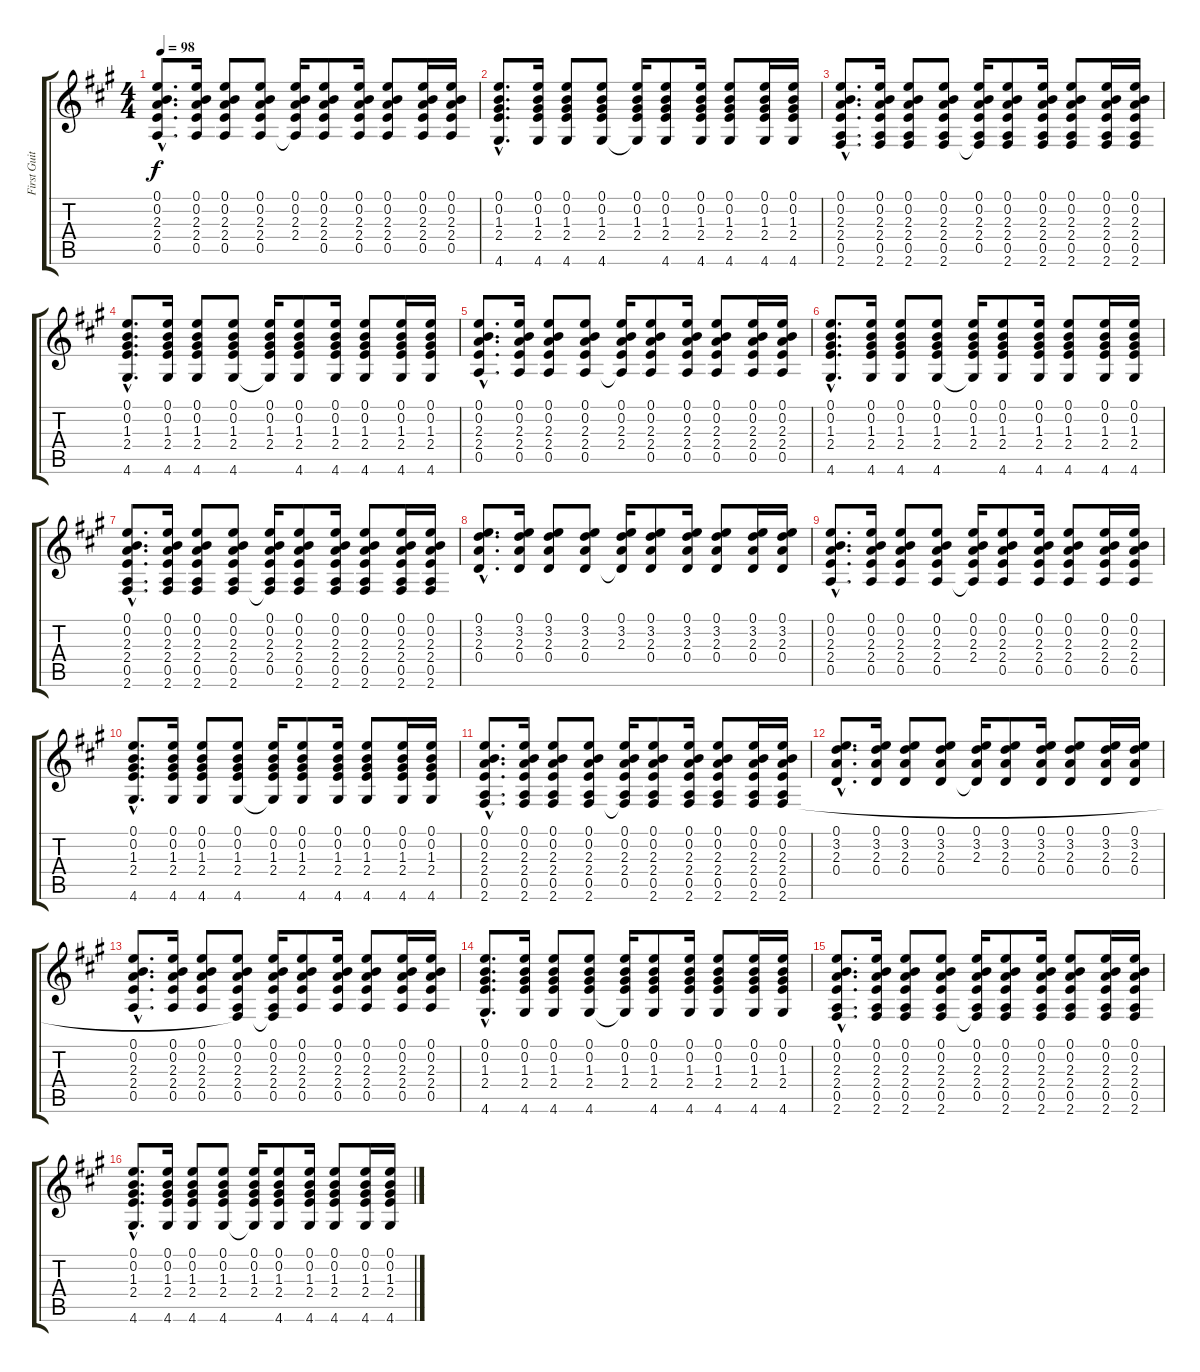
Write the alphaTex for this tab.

\track ("First Guitar" "First Guit") {instrument acousticguitarsteel}
\staff {score tabs}
\tuning (E4 B3 G3 D3 A2 E2) {hide}
\ts (4 4)
\tempo 98
\clef g2
\ks a
(0.1{hac} 0.2{hac} 2.3{hac} 2.4{hac} 0.5{hac}).8{d dy f} (0.1 0.2 2.3 2.4 0.5).16 (0.1 0.2 2.3 2.4 0.5).8 (0.1 0.2 2.3 2.4 0.5).8 (0.1 0.2 2.3 2.4 0.5{t}).16 (0.1 0.2 2.3 2.4 0.5).8 (0.1 0.2 2.3 2.4 0.5).16 (0.1 0.2 2.3 2.4 0.5).8 (0.1 0.2 2.3 2.4 0.5).16 (0.1 0.2 2.3 2.4 0.5).16 |
(0.1{hac} 0.2{hac} 1.3{hac} 2.4{hac} 4.6{hac}).8{d} (0.1 0.2 1.3 2.4 4.6).16 (0.1 0.2 1.3 2.4 4.6).8 (0.1 0.2 1.3 2.4 4.6).8 (0.1 0.2 1.3 2.4 4.6{t}).16 (0.1 0.2 1.3 2.4 4.6).8 (0.1 0.2 1.3 2.4 4.6).16 (0.1 0.2 1.3 2.4 4.6).8 (0.1 0.2 1.3 2.4 4.6).16 (0.1 0.2 1.3 2.4 4.6).16 |
(0.1{hac} 0.2{hac} 2.3{hac} 2.4{hac} 0.5{hac} 2.6{hac}).8{d} (0.1 0.2 2.3 2.4 0.5 2.6).16 (0.1 0.2 2.3 2.4 0.5 2.6).8 (0.1 0.2 2.3 2.4 0.5 2.6).8 (0.1 0.2 2.3 2.4 0.5 2.6{t}).16 (0.1 0.2 2.3 2.4 0.5 2.6).8 (0.1 0.2 2.3 2.4 0.5 2.6).16 (0.1 0.2 2.3 2.4 0.5 2.6).8 (0.1 0.2 2.3 2.4 0.5 2.6).16 (0.1 0.2 2.3 2.4 0.5 2.6).16 |
(0.1{hac} 0.2{hac} 1.3{hac} 2.4{hac} 4.6{hac}).8{d} (0.1 0.2 1.3 2.4 4.6).16 (0.1 0.2 1.3 2.4 4.6).8 (0.1 0.2 1.3 2.4 4.6).8 (0.1 0.2 1.3 2.4 4.6{t}).16 (0.1 0.2 1.3 2.4 4.6).8 (0.1 0.2 1.3 2.4 4.6).16 (0.1 0.2 1.3 2.4 4.6).8 (0.1 0.2 1.3 2.4 4.6).16 (0.1 0.2 1.3 2.4 4.6).16 |
(0.1{hac} 0.2{hac} 2.3{hac} 2.4{hac} 0.5{hac}).8{d} (0.1 0.2 2.3 2.4 0.5).16 (0.1 0.2 2.3 2.4 0.5).8 (0.1 0.2 2.3 2.4 0.5).8 (0.1 0.2 2.3 2.4 0.5{t}).16 (0.1 0.2 2.3 2.4 0.5).8 (0.1 0.2 2.3 2.4 0.5).16 (0.1 0.2 2.3 2.4 0.5).8 (0.1 0.2 2.3 2.4 0.5).16 (0.1 0.2 2.3 2.4 0.5).16 |
(0.1{hac} 0.2{hac} 1.3{hac} 2.4{hac} 4.6{hac}).8{d} (0.1 0.2 1.3 2.4 4.6).16 (0.1 0.2 1.3 2.4 4.6).8 (0.1 0.2 1.3 2.4 4.6).8 (0.1 0.2 1.3 2.4 4.6{t}).16 (0.1 0.2 1.3 2.4 4.6).8 (0.1 0.2 1.3 2.4 4.6).16 (0.1 0.2 1.3 2.4 4.6).8 (0.1 0.2 1.3 2.4 4.6).16 (0.1 0.2 1.3 2.4 4.6).16 |
(0.1{hac} 0.2{hac} 2.3{hac} 2.4{hac} 0.5{hac} 2.6{hac}).8{d} (0.1 0.2 2.3 2.4 0.5 2.6).16 (0.1 0.2 2.3 2.4 0.5 2.6).8 (0.1 0.2 2.3 2.4 0.5 2.6).8 (0.1 0.2 2.3 2.4 0.5 2.6{t}).16 (0.1 0.2 2.3 2.4 0.5 2.6).8 (0.1 0.2 2.3 2.4 0.5 2.6).16 (0.1 0.2 2.3 2.4 0.5 2.6).8 (0.1 0.2 2.3 2.4 0.5 2.6).16 (0.1 0.2 2.3 2.4 0.5 2.6).16 |
(0.1{hac} 3.2{hac} 2.3{hac} 0.4{hac}).8{d} (0.1 3.2 2.3 0.4).16 (0.1 3.2 2.3 0.4).8 (0.1 3.2 2.3 0.4).8 (0.1 3.2 2.3 0.4{t}).16 (0.1 3.2 2.3 0.4).8 (0.1 3.2 2.3 0.4).16 (0.1 3.2 2.3 0.4).8 (0.1 3.2 2.3 0.4).16 (0.1 3.2 2.3 0.4).16 |
(0.1{hac} 0.2{hac} 2.3{hac} 2.4{hac} 0.5{hac}).8{d} (0.1 0.2 2.3 2.4 0.5).16 (0.1 0.2 2.3 2.4 0.5).8 (0.1 0.2 2.3 2.4 0.5).8 (0.1 0.2 2.3 2.4 0.5{t}).16 (0.1 0.2 2.3 2.4 0.5).8 (0.1 0.2 2.3 2.4 0.5).16 (0.1 0.2 2.3 2.4 0.5).8 (0.1 0.2 2.3 2.4 0.5).16 (0.1 0.2 2.3 2.4 0.5).16 |
(0.1{hac} 0.2{hac} 1.3{hac} 2.4{hac} 4.6{hac}).8{d} (0.1 0.2 1.3 2.4 4.6).16 (0.1 0.2 1.3 2.4 4.6).8 (0.1 0.2 1.3 2.4 4.6).8 (0.1 0.2 1.3 2.4 4.6{t}).16 (0.1 0.2 1.3 2.4 4.6).8 (0.1 0.2 1.3 2.4 4.6).16 (0.1 0.2 1.3 2.4 4.6).8 (0.1 0.2 1.3 2.4 4.6).16 (0.1 0.2 1.3 2.4 4.6).16 |
(0.1{hac} 0.2{hac} 2.3{hac} 2.4{hac} 0.5{hac} 2.6{hac}).8{d} (0.1 0.2 2.3 2.4 0.5 2.6).16 (0.1 0.2 2.3 2.4 0.5 2.6).8 (0.1 0.2 2.3 2.4 0.5 2.6).8 (0.1 0.2 2.3 2.4 0.5 2.6{t}).16 (0.1 0.2 2.3 2.4 0.5 2.6).8 (0.1 0.2 2.3 2.4 0.5 2.6).16 (0.1 0.2 2.3 2.4 0.5 2.6).8 (0.1 0.2 2.3 2.4 0.5 2.6).16 (0.1 0.2 2.3 2.4 0.5 2.6).16 |
(0.1{hac} 3.2{hac} 2.3{hac} 0.4{hac}).8{d} (0.1 3.2 2.3 0.4).16 (0.1 3.2 2.3 0.4).8 (0.1 3.2 2.3 0.4).8 (0.1 3.2 2.3 0.4{t}).16 (0.1 3.2 2.3 0.4).8 (0.1 3.2 2.3 0.4).16 (0.1 3.2 2.3 0.4).8 (0.1 3.2 2.3 0.4).16 (0.1 3.2 2.3 0.4).16 |
(0.1{hac} 0.2{hac} 2.3{hac} 2.4{hac} 0.5{hac}).8{d} (0.1 0.2 2.3 2.4 0.5).16 (0.1 0.2 2.3 2.4 0.5).8 (0.1 0.2 2.3 2.4 0.5 2.6{t}).8 (0.1 0.2 2.3 2.4 0.5 2.6{t}).16 (0.1 0.2 2.3 2.4 0.5).8 (0.1 0.2 2.3 2.4 0.5).16 (0.1 0.2 2.3 2.4 0.5).8 (0.1 0.2 2.3 2.4 0.5).16 (0.1 0.2 2.3 2.4 0.5).16 |
(0.1{hac} 0.2{hac} 1.3{hac} 2.4{hac} 4.6{hac}).8{d} (0.1 0.2 1.3 2.4 4.6).16 (0.1 0.2 1.3 2.4 4.6).8 (0.1 0.2 1.3 2.4 4.6).8 (0.1 0.2 1.3 2.4 4.6{t}).16 (0.1 0.2 1.3 2.4 4.6).8 (0.1 0.2 1.3 2.4 4.6).16 (0.1 0.2 1.3 2.4 4.6).8 (0.1 0.2 1.3 2.4 4.6).16 (0.1 0.2 1.3 2.4 4.6).16 |
(0.1{hac} 0.2{hac} 2.3{hac} 2.4{hac} 0.5{hac} 2.6{hac}).8{d} (0.1 0.2 2.3 2.4 0.5 2.6).16 (0.1 0.2 2.3 2.4 0.5 2.6).8 (0.1 0.2 2.3 2.4 0.5 2.6).8 (0.1 0.2 2.3 2.4 0.5 2.6{t}).16 (0.1 0.2 2.3 2.4 0.5 2.6).8 (0.1 0.2 2.3 2.4 0.5 2.6).16 (0.1 0.2 2.3 2.4 0.5 2.6).8 (0.1 0.2 2.3 2.4 0.5 2.6).16 (0.1 0.2 2.3 2.4 0.5 2.6).16 |
(0.1{hac} 0.2{hac} 1.3{hac} 2.4{hac} 4.6{hac}).8{d} (0.1 0.2 1.3 2.4 4.6).16 (0.1 0.2 1.3 2.4 4.6).8 (0.1 0.2 1.3 2.4 4.6).8 (0.1 0.2 1.3 2.4 4.6{t}).16 (0.1 0.2 1.3 2.4 4.6).8 (0.1 0.2 1.3 2.4 4.6).16 (0.1 0.2 1.3 2.4 4.6).8 (0.1 0.2 1.3 2.4 4.6).16 (0.1 0.2 1.3 2.4 4.6).16
